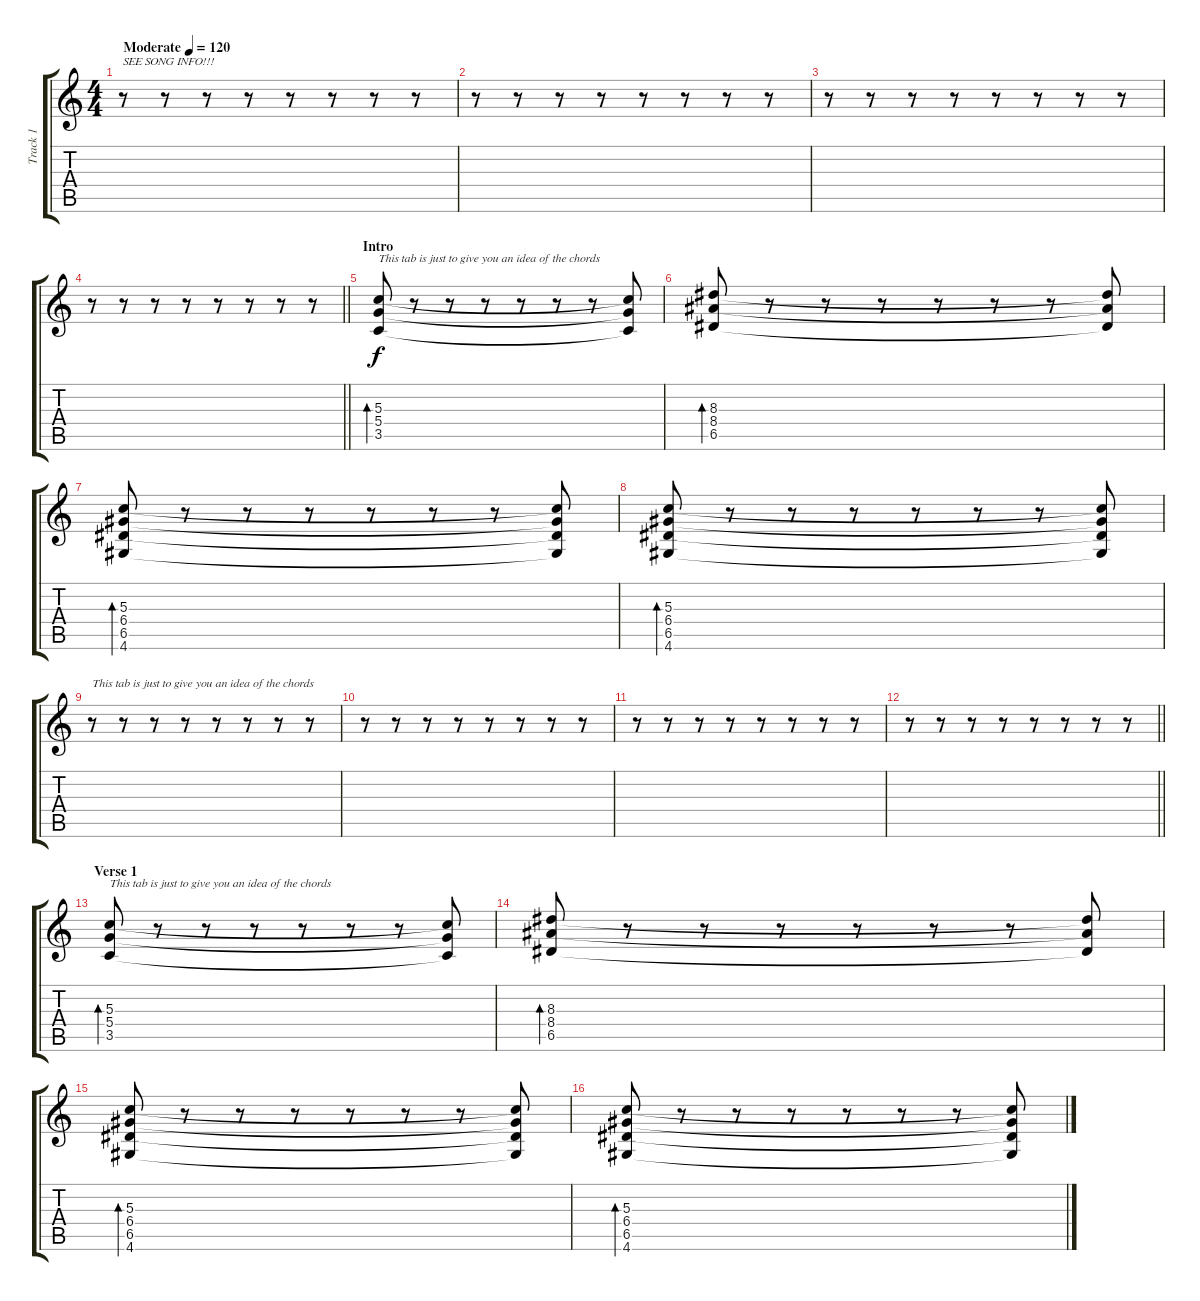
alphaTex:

\track ("Track 1" "Track 1") {instrument acousticguitarsteel}
\staff {score tabs}
\tuning (E4 B3 G3 D3 A2 E2) {hide}
\ts (4 4)
\tempo (120 "Moderate")
\tempo 100
\tempo (120 "Moderate")
\clef g2
\ks c
r.8{txt "SEE SONG INFO!!!" dy f instrument acousticguitarsteel} r.8 r.8 r.8 r.8 r.8 r.8 r.8 |
r.8 r.8 r.8 r.8 r.8 r.8 r.8 r.8 |
r.8 r.8 r.8 r.8 r.8 r.8 r.8 r.8 |
\barLineRight lightlight
r.8 r.8 r.8 r.8 r.8 r.8 r.8 r.8 |
\section ("" "Intro")
(5.3 5.4 3.5).8{bd 480 txt "This tab is just to give you an idea of the chords"} r.8 r.8 r.8 r.8 r.8 r.8 (5.3{t} 5.4{t} 3.5{t}).8 |
(8.3 8.4 6.5).8{bd 480} r.8 r.8 r.8 r.8 r.8 r.8 (8.3{t} 8.4{t} 6.5{t}).8 |
(5.3 6.4 6.5 4.6).8{bd 480} r.8 r.8 r.8 r.8 r.8 r.8 (5.3{t} 6.4{t} 6.5{t} 4.6{t}).8 |
(5.3 6.4 6.5 4.6).8{bd 480} r.8 r.8 r.8 r.8 r.8 r.8 (5.3{t} 6.4{t} 6.5{t} 4.6{t}).8 |
r.8{txt "This tab is just to give you an idea of the chords"} r.8 r.8 r.8 r.8 r.8 r.8 r.8 |
r.8 r.8 r.8 r.8 r.8 r.8 r.8 r.8 |
r.8 r.8 r.8 r.8 r.8 r.8 r.8 r.8 |
\barLineRight lightlight
r.8 r.8 r.8 r.8 r.8 r.8 r.8 r.8 |
\section ("" "Verse 1")
(5.3 5.4 3.5).8{bd 480 txt "This tab is just to give you an idea of the chords"} r.8 r.8 r.8 r.8 r.8 r.8 (5.3{t} 5.4{t} 3.5{t}).8 |
(8.3 8.4 6.5).8{bd 480} r.8 r.8 r.8 r.8 r.8 r.8 (8.3{t} 8.4{t} 6.5{t}).8 |
(5.3 6.4 6.5 4.6).8{bd 480} r.8 r.8 r.8 r.8 r.8 r.8 (5.3{t} 6.4{t} 6.5{t} 4.6{t}).8 |
(5.3 6.4 6.5 4.6).8{bd 480} r.8 r.8 r.8 r.8 r.8 r.8 (5.3{t} 6.4{t} 6.5{t} 4.6{t}).8
